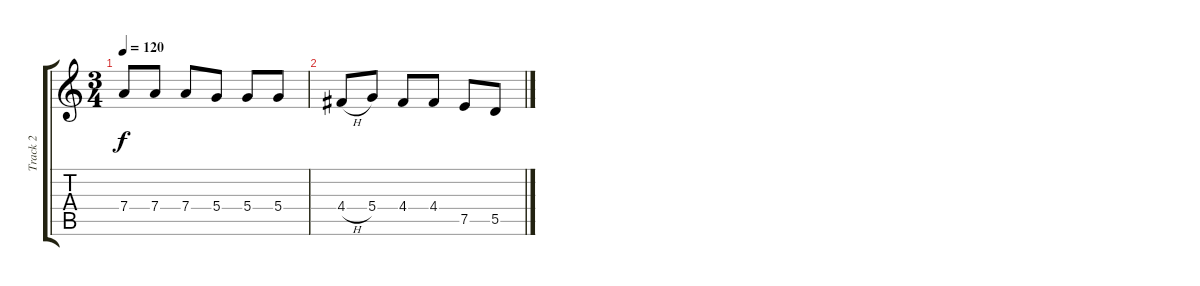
\track ("Track 2" "Track 2") {instrument electricguitarjazz}
\staff {score tabs}
\tuning (E4 B3 G3 D3 A2 E2) {hide}
\ts (3 4)
\tempo 120
\clef g2
\ks c
7.4.8{dy f} 7.4.8 7.4.8 5.4.8 5.4.8 5.4.8 |
4.4{h}.8 5.4.8 4.4.8 4.4.8 7.5.8 5.5.8
